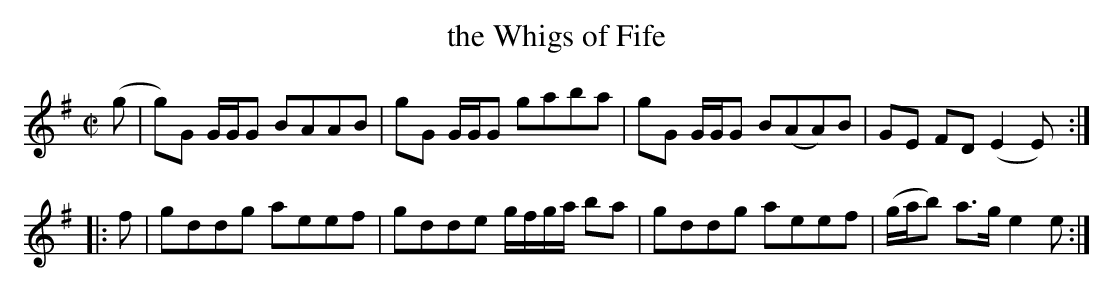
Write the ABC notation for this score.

X:1
T:the Whigs of Fife
L:1/8
M:C|
K:E minor
(g|\
g)G G/G/G BAAB| gG G/G/G gaba| gG G/G/G B(AA)B| GE FD (E2 E)::
f|\
gddg aeef| gdde g/f/g/a/ ba|\
gddg aeef| (g/a/b) a>g e2 e:|
